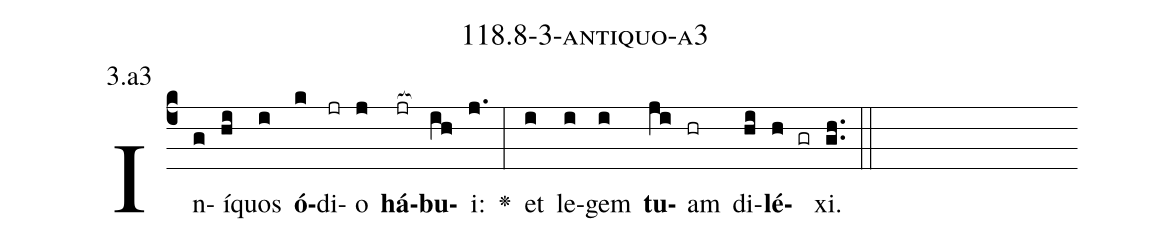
name: 118.8-3-antiquo-a3;
annotation: 3.a3;
%%
(c4)In(g)í(hi)quos(i) <b>ó</b>(k)di(jr)o(j) <b>há</b>(jr[ocb:1{])<b>bu</b>(ih[ocb:0}])i:(j.) <v>\greheightstar</v>(:) et(i) le(i)gem(i) <b>tu</b>(ji)am(hr) di(hi)<b>lé</b>(h gr)xi.(gh..) (::)


%E(i) u(i) o(ji) u(hi) a(h) e.(gh..) (::)
